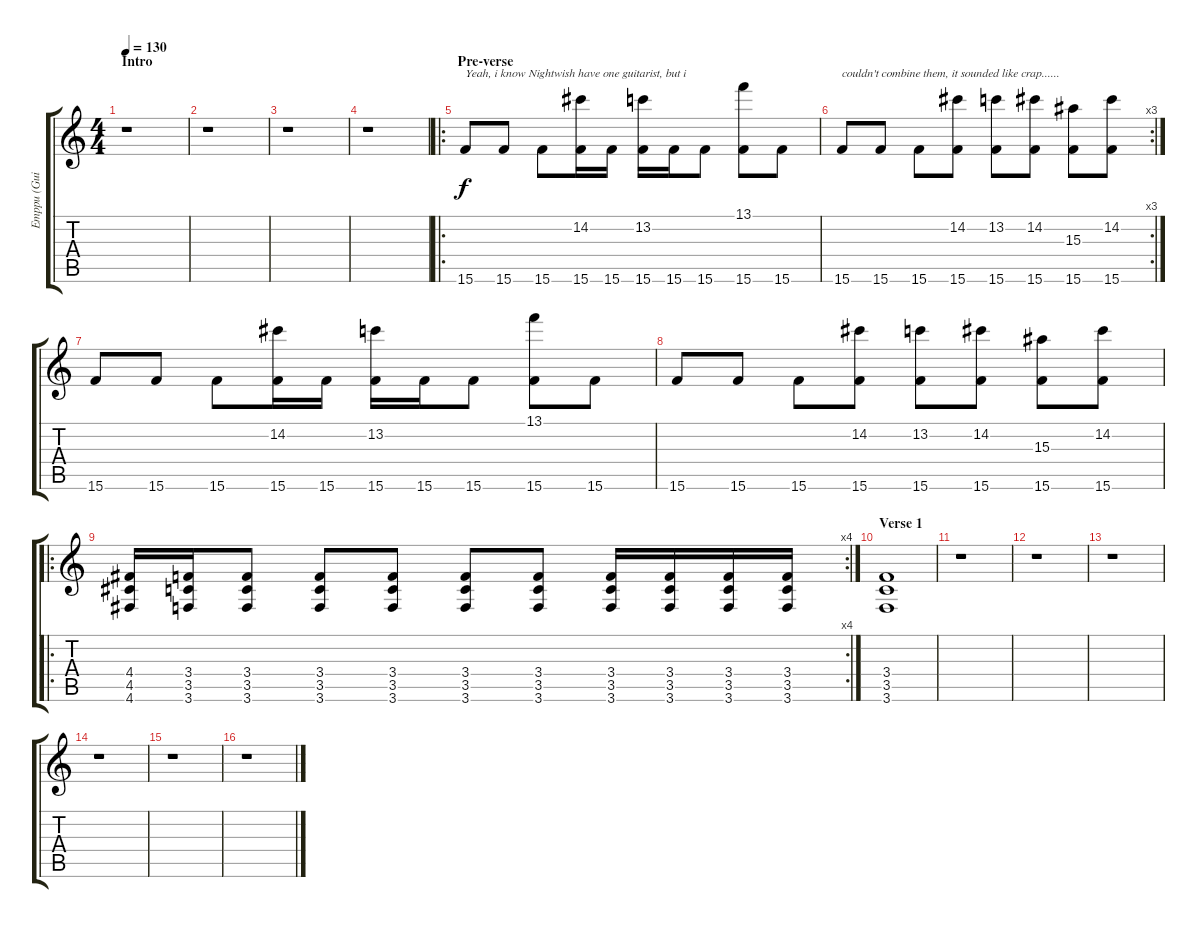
\track ("Emppu (Guitar1)" "Emppu (Gui") {instrument overdrivenguitar}
\staff {score tabs}
\tuning (E4 B3 G3 D3 A2 D2) {hide}
\ts (4 4)
\section ("" "Intro")
\tempo 130
\clef g2
\ks c
r.1{dy f instrument overdrivenguitar} |
r.1 |
r.1 |
r.1 |
\ro
\section ("" "Pre-verse")
15.6.8{txt "Yeah, i know Nightwish have one guitarist, but i "} 15.6.8 15.6.8 (14.2 15.6).16 15.6.16 (13.2 15.6).16 15.6.16 15.6.8 (13.1 15.6).8 15.6.8 |
\rc 3
15.6.8{txt "couldn't combine them, it sounded like crap......"} 15.6.8 15.6.8 (14.2 15.6).8 (13.2 15.6).8 (14.2 15.6).8 (15.3 15.6).8 (14.2 15.6).8 |
15.6.8 15.6.8 15.6.8 (14.2 15.6).16 15.6.16 (13.2 15.6).16 15.6.16 15.6.8 (13.1 15.6).8 15.6.8 |
15.6.8 15.6.8 15.6.8 (14.2 15.6).8 (13.2 15.6).8 (14.2 15.6).8 (15.3 15.6).8 (14.2 15.6).8 |
\ro
\rc 4
(4.4 4.5 4.6).16 (3.4 3.5 3.6).16 (3.4 3.5 3.6).8 (3.4 3.5 3.6).8 (3.4 3.5 3.6).8 (3.4 3.5 3.6).8 (3.4 3.5 3.6).8 (3.4 3.5 3.6).16 (3.4 3.5 3.6).16 (3.4 3.5 3.6).16 (3.4 3.5 3.6).16 |
\section ("" "Verse 1")
(3.4 3.5 3.6).1 |
r.1 |
r.1 |
r.1 |
r.1 |
r.1 |
r.1
